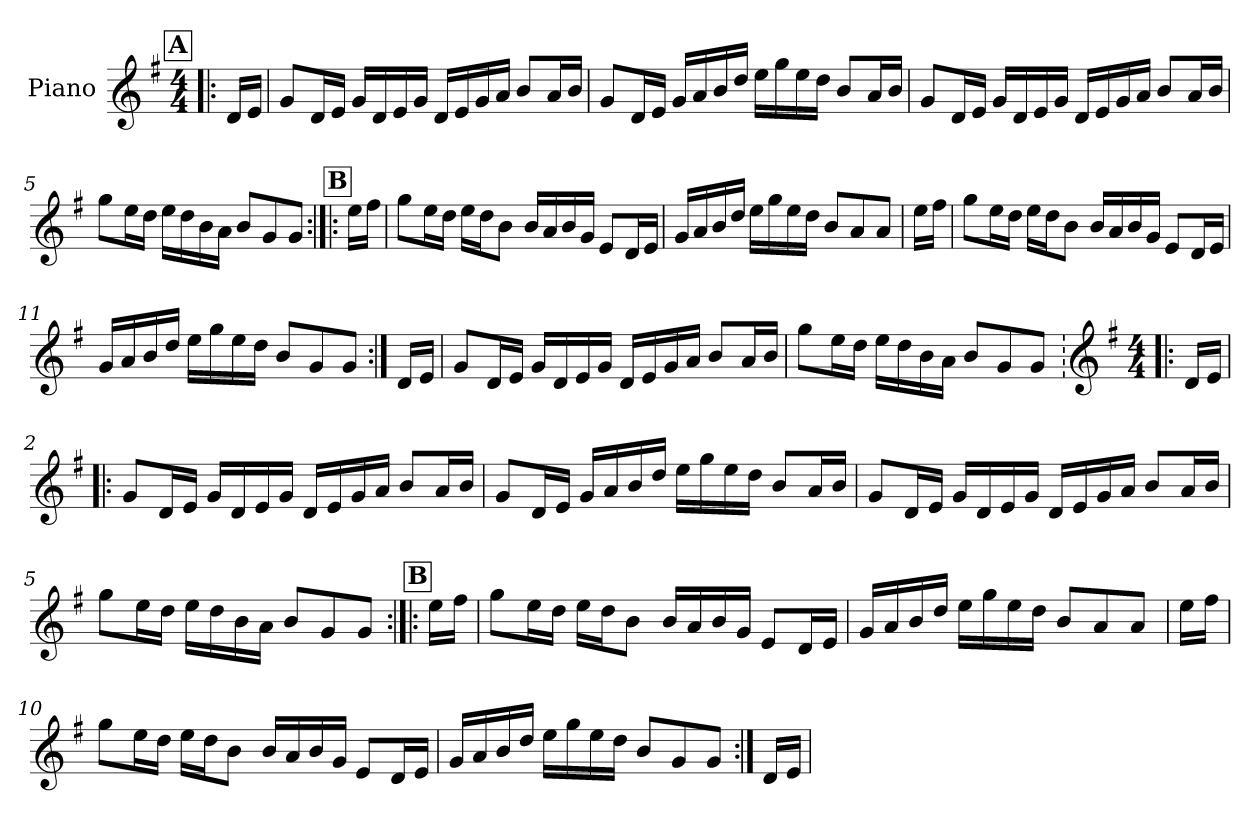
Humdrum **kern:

**kern
*part1
*staff1
*I"Piano
*I'Pno.
*clefG2
*k[f#]
*M4/4
*MM108
!!LO:REH:place=s1:a:B:fs=14:t=A
=1!|:
16d/LL
16e/JJ
=2
8g/L
16d/L
16e/JJ
16g/LL
16d/
16e/
16g/JJ
16d/LL
16e/
16g/
16a/JJ
8b/L
16a/L
16b/JJ
=3
8g/L
16d/L
16e/JJ
16g/LL
16a/
16b/
16dd/JJ
16ee\LL
16gg\
16ee\
16dd\JJ
8b/L
16a/L
16b/JJ
!!LO:LB:g=z
=4
8g/L
16d/L
16e/JJ
16g/LL
16d/
16e/
16g/JJ
16d/LL
16e/
16g/
16a/JJ
8b/L
16a/L
16b/JJ
=5
8gg\L
16ee\L
16dd\JJ
16ee\LL
16dd\
16b\
16a\JJ
8b/L
8g/
8g/J
!!LO:LB:g=z
!!LO:REH:place=s1:a:B:fs=14:t=B
=6:|!|:
16ee\LL
16ff#\JJ
=7
8gg\L
16ee\L
16dd\JJ
16ee\LL
16dd\J
8b\J
16b/LL
16a/
16b/
16g/JJ
8e/L
16d/L
16e/JJ
=8
16g/LL
16a/
16b/
16dd/JJ
16ee\LL
16gg\
16ee\
16dd\JJ
8b/L
8a/
8a/J
!!LO:LB:g=z
=9
16ee\LL
16ff#\JJ
=10
8gg\L
16ee\L
16dd\JJ
16ee\LL
16dd\J
8b\J
16b/LL
16a/
16b/
16g/JJ
8e/L
16d/L
16e/JJ
=11
16g/LL
16a/
16b/
16dd/JJ
16ee\LL
16gg\
16ee\
16dd\JJ
8b/L
8g/
8g/J
!!LO:LB:g=z
=12:|!
16d/LL
16e/JJ
=13
8g/L
16d/L
16e/JJ
16g/LL
16d/
16e/
16g/JJ
16d/LL
16e/
16g/
16a/JJ
8b/L
16a/L
16b/JJ
=14
8gg\L
16ee\L
16dd\JJ
16ee\LL
16dd\
16b\
16a\JJ
8b/L
8g/
8g/J
=1|!:
!!LO:REH:place=s1:a:B:fs=14:t=A
*clefG2
*k[f#]
*M4/4
*MM108
16d/LL
16e/JJ
=2
8g/L
16d/L
16e/JJ
16g/LL
16d/
16e/
16g/JJ
16d/LL
16e/
16g/
16a/JJ
8b/L
16a/L
16b/JJ
=3
8g/L
16d/L
16e/JJ
16g/LL
16a/
16b/
16dd/JJ
16ee\LL
16gg\
16ee\
16dd\JJ
8b/L
16a/L
16b/JJ
!!LO:LB:g=z
=4
8g/L
16d/L
16e/JJ
16g/LL
16d/
16e/
16g/JJ
16d/LL
16e/
16g/
16a/JJ
8b/L
16a/L
16b/JJ
=5
8gg\L
16ee\L
16dd\JJ
16ee\LL
16dd\
16b\
16a\JJ
8b/L
8g/
8g/J
!!LO:LB:g=z
!!LO:REH:place=s1:a:B:fs=14:t=B
=6:|!|:
16ee\LL
16ff#\JJ
=7
8gg\L
16ee\L
16dd\JJ
16ee\LL
16dd\J
8b\J
16b/LL
16a/
16b/
16g/JJ
8e/L
16d/L
16e/JJ
=8
16g/LL
16a/
16b/
16dd/JJ
16ee\LL
16gg\
16ee\
16dd\JJ
8b/L
8a/
8a/J
!!LO:LB:g=z
=9
16ee\LL
16ff#\JJ
=10
8gg\L
16ee\L
16dd\JJ
16ee\LL
16dd\J
8b\J
16b/LL
16a/
16b/
16g/JJ
8e/L
16d/L
16e/JJ
=11
16g/LL
16a/
16b/
16dd/JJ
16ee\LL
16gg\
16ee\
16dd\JJ
8b/L
8g/
8g/J
!!LO:LB:g=z
=12:|!
16d/LL
16e/JJ
=
*-
